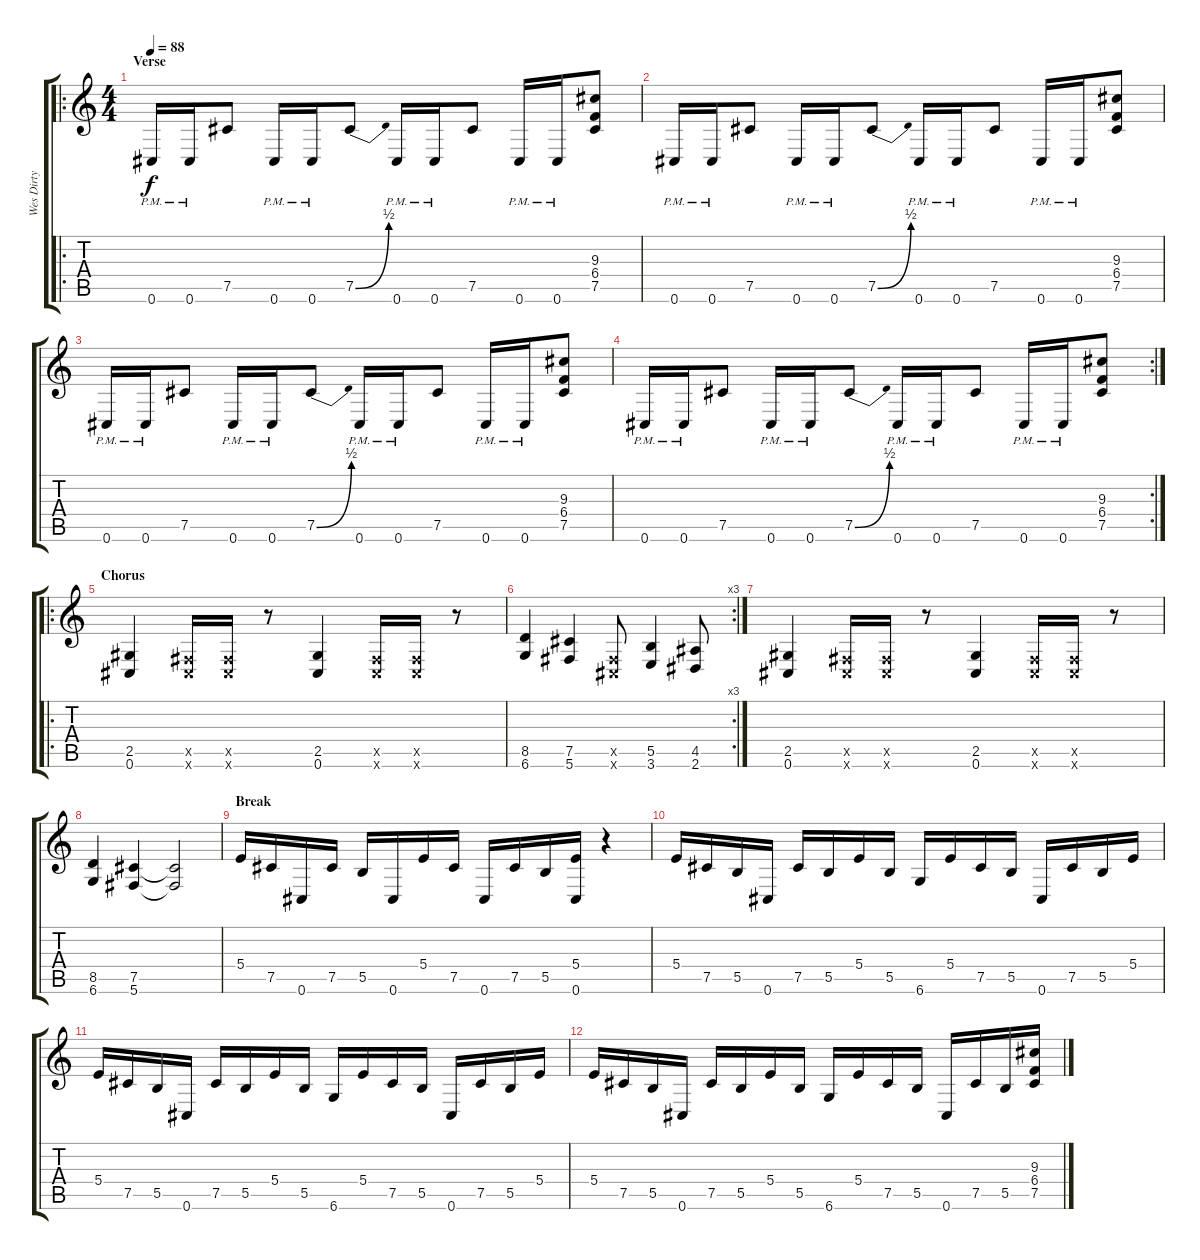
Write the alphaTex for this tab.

\track ("Wes Dirty" "Wes Dirty") {instrument distortionguitar}
\staff {score tabs}
\tuning (Db4 Ab3 E3 B2 Gb2 Db2) {hide}
\ro
\ts (4 4)
\section ("" "Verse")
\tempo 88
\clef g2
\ks c
0.6{pm}.16{dy f} 0.6{pm}.16 7.5.8 0.6{pm}.16 0.6{pm}.16 7.5{be (bend 0 0 60 2)}.8 0.6{pm}.16 0.6{pm}.16 7.5.8 0.6{pm}.16 0.6{pm}.16 (9.3 6.4 7.5).8 |
0.6{pm}.16 0.6{pm}.16 7.5.8 0.6{pm}.16 0.6{pm}.16 7.5{be (bend 0 0 60 2)}.8 0.6{pm}.16 0.6{pm}.16 7.5.8 0.6{pm}.16 0.6{pm}.16 (9.3 6.4 7.5).8 |
0.6{pm}.16 0.6{pm}.16 7.5.8 0.6{pm}.16 0.6{pm}.16 7.5{be (bend 0 0 60 2)}.8 0.6{pm}.16 0.6{pm}.16 7.5.8 0.6{pm}.16 0.6{pm}.16 (9.3 6.4 7.5).8 |
\rc 2
0.6{pm}.16 0.6{pm}.16 7.5.8 0.6{pm}.16 0.6{pm}.16 7.5{be (bend 0 0 60 2)}.8 0.6{pm}.16 0.6{pm}.16 7.5.8 0.6{pm}.16 0.6{pm}.16 (9.3 6.4 7.5).8 |
\ro
\section ("" "Chorus")
(2.5 0.6).4 (0.5{x} 0.6{x}).16 (0.5{x} 0.6{x}).16 r.8 (2.5 0.6).4 (0.5{x} 0.6{x}).16 (0.5{x} 0.6{x}).16 r.8 |
\rc 3
(8.5 6.6).4 (7.5 5.6).4 (0.5{x} 0.6{x}).8 (5.5 3.6).4 (4.5 2.6).8 |
(2.5 0.6).4 (0.5{x} 0.6{x}).16 (0.5{x} 0.6{x}).16 r.8 (2.5 0.6).4 (0.5{x} 0.6{x}).16 (0.5{x} 0.6{x}).16 r.8 |
(8.5 6.6).4 (7.5 5.6).4 (7.5{t} 5.6{t}).2 |
\section ("" "Break")
5.4.16{instrument electricguitarmuted} 7.5.16 0.6.16 7.5.16 5.5.16 0.6.16 5.4.16 7.5.16 0.6.16 7.5.16 5.5.16 (5.4 0.6).16 r.4 |
5.4.16 7.5.16 5.5.16 0.6.16 7.5.16 5.5.16 5.4.16 5.5.16 6.6.16 5.4.16 7.5.16 5.5.16 0.6.16 7.5.16 5.5.16 5.4.16 |
5.4.16{instrument distortionguitar} 7.5.16 5.5.16 0.6.16 7.5.16 5.5.16 5.4.16 5.5.16 6.6.16 5.4.16 7.5.16 5.5.16 0.6.16 7.5.16 5.5.16 5.4.16 |
5.4.16 7.5.16 5.5.16 0.6.16 7.5.16 5.5.16 5.4.16 5.5.16 6.6.16 5.4.16 7.5.16 5.5.16 0.6.16 7.5.16 5.5.16 (9.3 6.4 7.5).16
